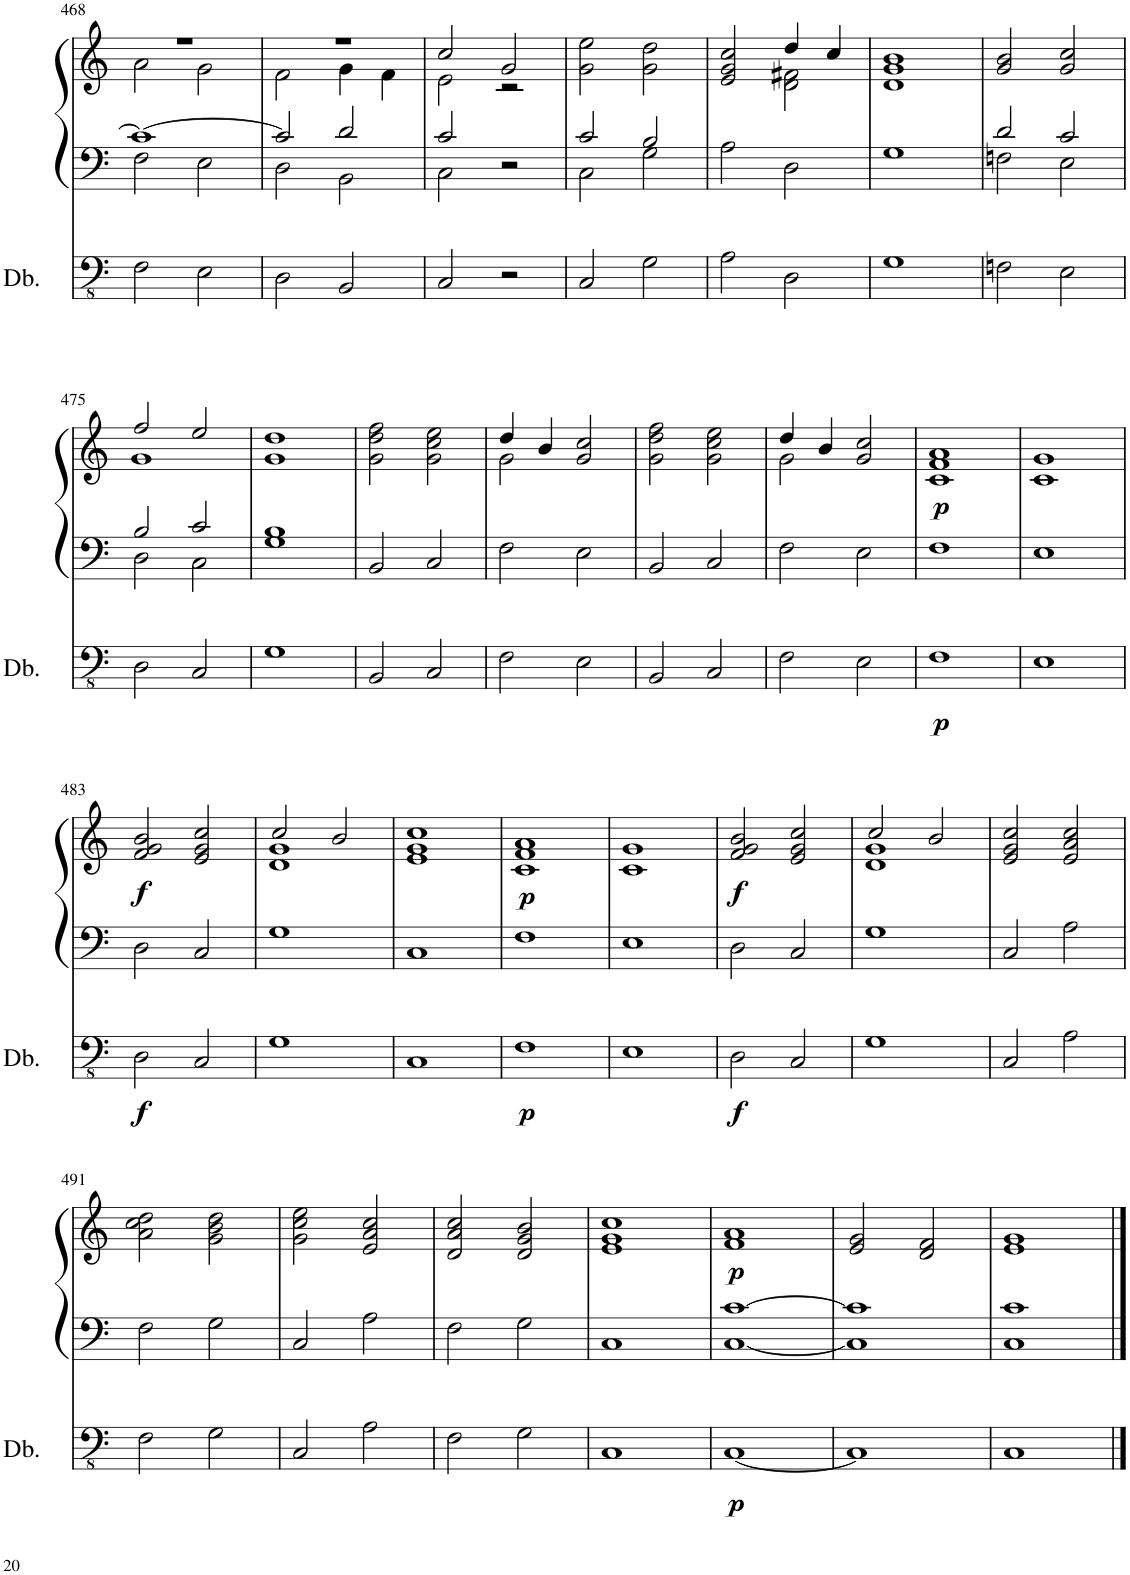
**kern	**dynam	**kern	**kern	**dynam
*part2	*part2	*part1	*part1	*part1
*staff3	*staff3	*staff2	*staff1	*staff1/2
*I"Double Bass	*	*I"[Organ [manuals]] (a)	*	*
*I'Db.	*	*	*	*
!!LO:PB:g=z
*clefFv4	*	*clefF4	*clefG2	*
*Trd7c12	*	*	*	*
*k[]	*	*k[]	*k[]	*
*M2/2	*	*M2/2	*M2/2	*
*met(c|)	*	*met(c|)	*met(c|)	*
=468	=468	=468	=468	=468
*	*	*^	*^	*
2FF\	.	1c_	2F\	1r	2a\	.
2EE\	.	.	2E\	.	2g\	.
=469	=469	=469	=469	=469	=469	=469
2DD\	.	2c/]	2D\	1r	2f\	.
2BBB/	.	2d/	2BB\	.	4g\	.
.	.	.	.	.	4f\	.
=470	=470	=470	=470	=470	=470	=470
2CC/	.	2c/	2C\	2cc/	2e\	.
2r	.	2r	2ryy	2g/	2r	.
*	*	*	*	*v	*v	*
=471	=471	=471	=471	=471	=471
2CC/	.	2c/	2C\	2g\ 2ee\	.
2GG\	.	2B/	2G\	2g\ 2dd\	.
*	*	*v	*v	*	*
=472	=472	=472	=472	=472
*	*	*	*^	*
2AA\	.	2A\	2e/ 2g/ 2cc/	2ryy	.
2DD\	.	2D\	4dd/	2d\ 2f#X\	.
.	.	.	4cc/	.	.
*	*	*	*v	*v	*
=473	=473	=473	=473	=473
1GG	.	1G	1d 1g 1b	.
=474	=474	=474	=474	=474
*	*	*^	*	*
2FFn\	.	2d/	2Fn\	2g/ 2b/	.
2EE\	.	2c/	2E\	2g/ 2cc/	.
!!LO:LB:g=z
=475	=475	=475	=475	=475	=475
*	*	*	*	*^	*
2DD\	.	2B/	2D\	2ff/	1g	.
2CC/	.	2c/	2C\	2ee/	.	.
*	*	*v	*v	*	*	*
*	*	*	*v	*v	*
=476	=476	=476	=476	=476
1GG	.	1G 1B	1g 1dd	.
=477	=477	=477	=477	=477
2BBB/	.	2BB/	2g\ 2dd\ 2ff\	.
2CC/	.	2C/	2g\ 2cc\ 2ee\	.
=478	=478	=478	=478	=478
*	*	*	*^	*
2FF\	.	2F\	4dd/	2g\	.
.	.	.	4b/	.	.
2EE\	.	2E\	2g/ 2cc/	2ryy	.
*	*	*	*v	*v	*
=479	=479	=479	=479	=479
2BBB/	.	2BB/	2g\ 2dd\ 2ff\	.
2CC/	.	2C/	2g\ 2cc\ 2ee\	.
=480	=480	=480	=480	=480
*	*	*	*^	*
2FF\	.	2F\	4dd/	2g\	.
.	.	.	4b/	.	.
2EE\	.	2E\	2g/ 2cc/	2ryy	.
=481	=481	=481	=481	=481	=481
!	!LO:DY:b	!	!	!	!LO:DY:b
*	*	*	*v	*v	*
1FF	p	1F	1c 1f 1a	p
=482	=482	=482	=482	=482
1EE	.	1E	1c 1g	.
!!LO:LB:g=z
=483	=483	=483	=483	=483
!	!LO:DY:b	!	!	!LO:DY:b
2DD\	f	2D\	2f/ 2g/ 2b/	f
2CC/	.	2C/	2e/ 2g/ 2cc/	.
=484	=484	=484	=484	=484
*	*	*	*^	*
1GG	.	1G	2cc/	1d 1g	.
.	.	.	2b/	.	.
*	*	*	*v	*v	*
=485	=485	=485	=485	=485
1CC	.	1C	1e 1g 1cc	.
=486	=486	=486	=486	=486
!	!LO:DY:b	!	!	!LO:DY:b
1FF	p	1F	1c 1f 1a	p
=487	=487	=487	=487	=487
1EE	.	1E	1c 1g	.
=488	=488	=488	=488	=488
!	!LO:DY:b	!	!	!LO:DY:b
2DD\	f	2D\	2f/ 2g/ 2b/	f
2CC/	.	2C/	2e/ 2g/ 2cc/	.
=489	=489	=489	=489	=489
*	*	*	*^	*
1GG	.	1G	2cc/	1d 1g	.
.	.	.	2b/	.	.
*	*	*	*v	*v	*
=490	=490	=490	=490	=490
2CC/	.	2C/	2e/ 2g/ 2cc/	.
2AA\	.	2A\	2e/ 2a/ 2cc/	.
!!LO:LB:g=z
=491	=491	=491	=491	=491
2FF\	.	2F\	2a\ 2cc\ 2dd\	.
2GG\	.	2G\	2g\ 2b\ 2dd\	.
=492	=492	=492	=492	=492
2CC/	.	2C/	2g\ 2cc\ 2ee\	.
2AA\	.	2A\	2e/ 2a/ 2cc/	.
=493	=493	=493	=493	=493
*	*	*	*^	*
2FF\	.	2F\	2d/ 2a/ 2cc/	8ryy	.
.	.	.	.	2..ryy	.
2GG\	.	2G\	2d/ 2g/ 2b/	.	.
*	*	*	*v	*v	*
=494	=494	=494	=494	=494
1CC	.	1C	1e 1g 1cc	.
=495	=495	=495	=495	=495
!	!LO:DY:b	!	!	!LO:DY:b
[1CC	p	[1C [1c	1f 1a	p
=496	=496	=496	=496	=496
1CC]	.	1C] 1c]	2e/ 2g/	.
.	.	.	2d/ 2f/	.
=497	=497	=497	=497	=497
1CC	.	1C 1c	1e 1g	.
==	==	==	==	==
*-	*-	*-	*-	*-
